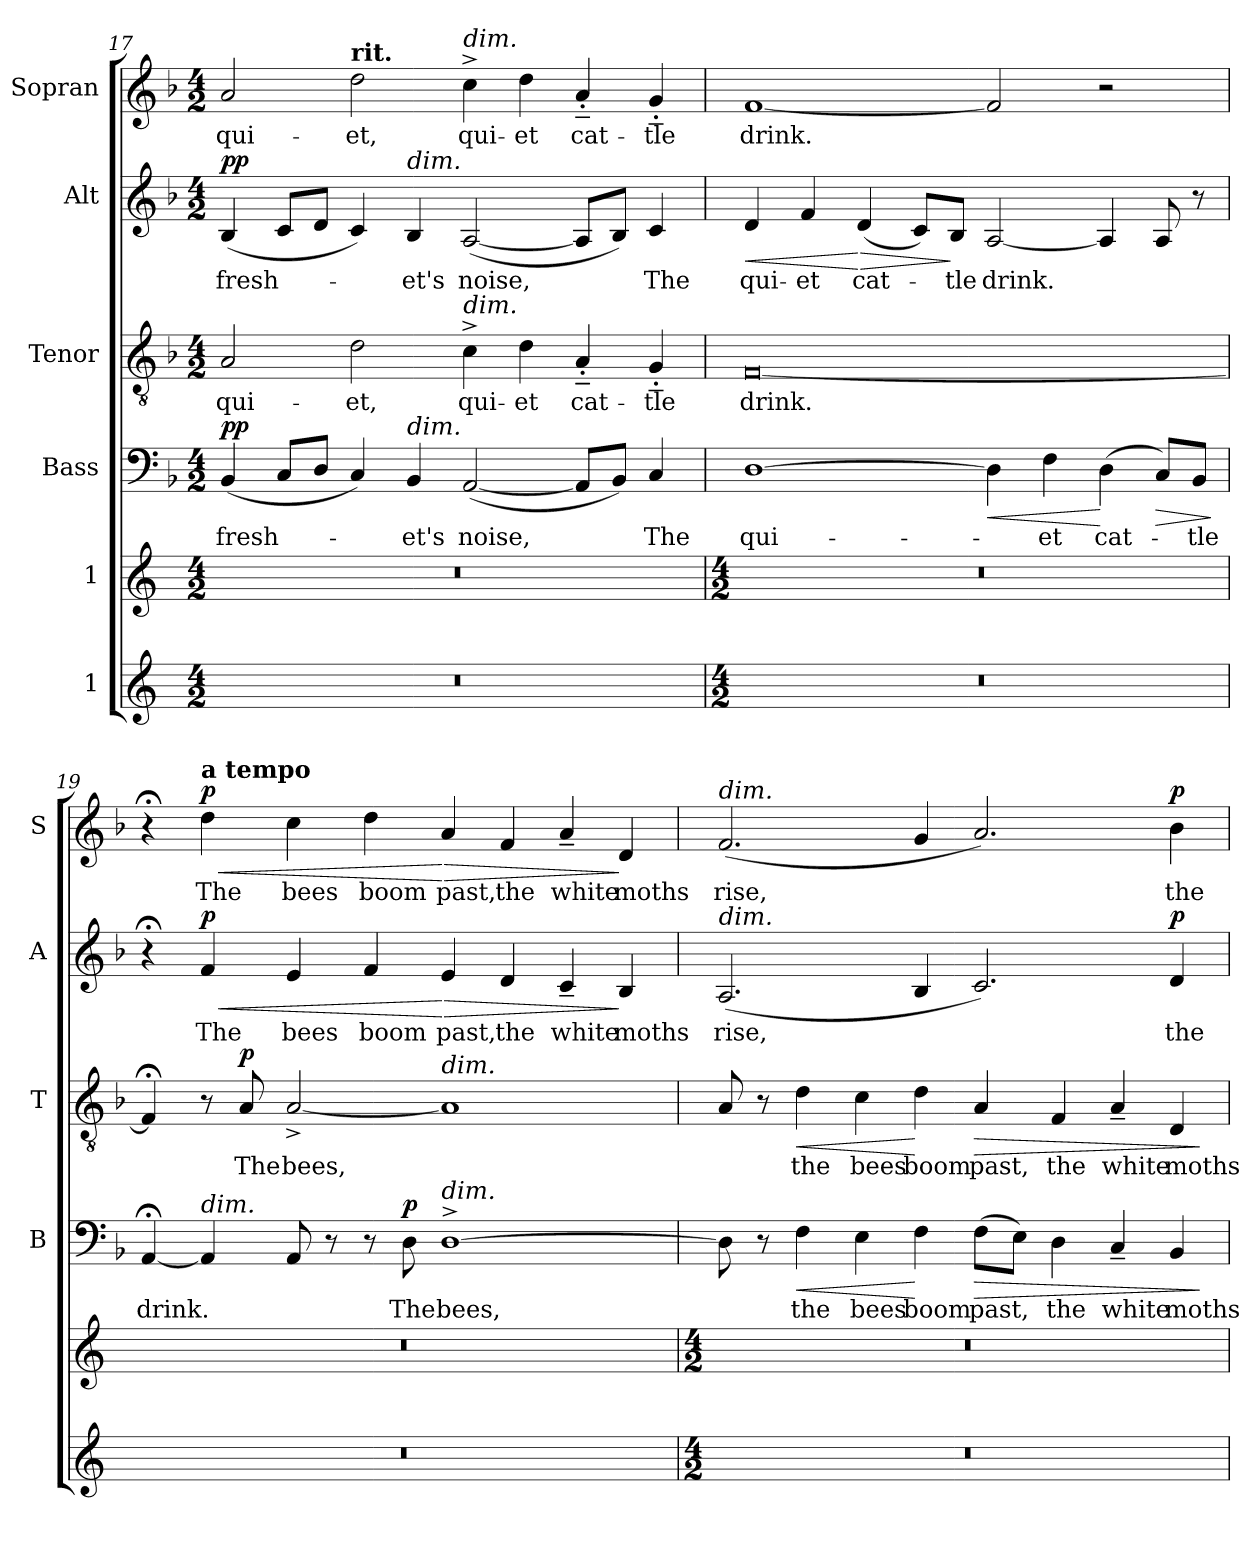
**kern	**kern	**kern	**text	**dynam	**kern	**text	**dynam	**kern	**text	**dynam	**kern	**text	**dynam
*part6	*part5	*part4	*part4	*part4	*part3	*part3	*part3	*part2	*part2	*part2	*part1	*part1	*part1
*staff6	*staff5	*staff4	*staff4	*staff4	*staff3	*staff3	*staff3	*staff2	*staff2	*staff2	*staff1	*staff1	*staff1
*I"1	*I"1	*I"Bass	*	*	*I"Tenor	*	*	*I"Alt	*	*	*I"Sopran	*	*
*	*	*I'B	*	*	*I'T	*	*	*I'A	*	*	*I'S	*	*
*clefG2	*clefG2	*clefF4	*	*	*clefGv2	*	*	*clefG2	*	*	*clefG2	*	*
*k[]	*k[]	*k[b-]	*	*	*k[b-]	*	*	*k[b-]	*	*	*k[b-]	*	*
*	*	*F:	*	*	*F:	*	*	*F:	*	*	*F:	*	*
*M4/2	*M4/2	*M4/2	*	*	*M4/2	*	*	*M4/2	*	*	*M4/2	*	*
=17	=17	=17	=17	=17	=17	=17	=17	=17	=17	=17	=17	=17	=17
!	!	!	!LO:LY:b	!LO:DY:b	!	!LO:LY:b	!	!	!LO:LY:b	!LO:DY:b	!	!LO:LY:b	!
0r	0r	(<4BB-/	fresh-	pp	2A/	qui-	.	(<4B-/	fresh-	pp	2a/	qui-	.
.	.	8C/L	.	.	.	.	.	8c/L	.	.	.	.	.
.	.	8D/J	.	.	.	.	.	8d/J	.	.	.	.	.
!	!	!	!	!	!	!	!	!	!	!	!LO:TX:a:B:t=rit.	!	!
!	!	!	!	!	!	!LO:LY:b	!	!	!	!	!	!LO:LY:b	!
.	.	4C/)	.	.	2d\	-et,	.	4c/)	.	.	2dd\	-et,	.
!	!	!	!	!	!	!	!	!LO:TX:a:i:t=dim.	!	!	!	!	!
!	!	!LO:TX:a:i:t=dim.	!	!	!	!	!	!	!	!	!	!	!
!	!	!	!LO:LY:b	!	!	!	!	!	!LO:LY:b	!	!	!	!
.	.	4BB-/	-et's	.	.	.	.	4B-/	-et's	.	.	.	.
!	!	!	!	!	!	!	!	!	!	!	!LO:TX:a:i:t=dim.	!	!
!	!	!	!	!	!LO:TX:a:i:t=dim.	!	!	!	!	!	!	!	!
!	!	!	!LO:LY:b	!	!	!LO:LY:b	!	!	!LO:LY:b	!	!	!LO:LY:b	!
.	.	(<[2AA/	noise,	.	4c^\	qui-	.	(<[2A/	noise,	.	4cc^\	qui-	.
!	!	!	!	!	!	!LO:LY:b	!	!	!	!	!	!LO:LY:b	!
.	.	.	.	.	4d\	-et	.	.	.	.	4dd\	-et	.
!	!	!	!	!	!	!LO:LY:b	!	!	!	!	!	!LO:LY:b	!
.	.	8AA/L]	.	.	4A'~/	cat-	.	8A/L]	.	.	4a'~/	cat-	.
.	.	8BB-/J)	.	.	.	.	.	8B-/J)	.	.	.	.	.
!	!	!	!LO:LY:b	!	!	!LO:LY:b	!	!	!LO:LY:b	!	!	!LO:LY:b	!
.	.	4C/	The	.	4G'~/	-tle	.	4c/	The	.	4g'~/	-tle	.
!!LO:LB:g=z
=18	=18	=18	=18	=18	=18	=18	=18	=18	=18	=18	=18	=18	=18
*M4/2	*M4/2	*	*	*	*	*	*	*	*	*	*	*	*
!	!	!	!LO:LY:b	!	!	!LO:LY:b	!	!	!LO:LY:b	!LO:HP:b	!	!LO:LY:b	!
0r	0r	[1D	qui-	.	[0F	drink.	.	4d/	qui-	<	[1f	drink.	.
!	!	!	!	!	!	!	!	!	!LO:LY:b	!	!	!	!
.	.	.	.	.	.	.	.	4f/	-et	.	.	.	.
!	!	!	!	!	!	!	!	!	!LO:LY:b	!LO:HP:n=1:b	!	!	!
.	.	.	.	.	.	.	.	(<4d/	cat-	[ >	.	.	.
.	.	.	.	.	.	.	.	8c/L)	.	.	.	.	.
!	!	!	!	!	!	!	!	!	!LO:LY:b	!	!	!	!
.	.	.	.	.	.	.	.	8B-/J	-tle	]	.	.	.
!	!	!	!	!LO:HP:b	!	!	!	!	!LO:LY:b	!	!	!	!
.	.	4D\]	.	<	.	.	.	[2A/	drink.	.	2f/]	.	.
!	!	!	!LO:LY:b	!	!	!	!	!	!	!	!	!	!
.	.	4F\	-et	.	.	.	.	.	.	.	.	.	.
!	!	!	!LO:LY:b	!	!	!	!	!	!	!	!	!	!
.	.	(>4D\	cat-	[	.	.	.	4A/]	.	.	2r	.	.
!	!	!	!	!LO:HP:b	!	!	!	!	!	!	!	!	!
.	.	8C/L)	.	>	.	.	.	8A/	.	.	.	.	.
!	!	!	!LO:LY:b	!	!	!	!	!	!	!	!	!	!
.	.	8BB-/J	-tle	.	.	.	.	8r	.	.	.	.	.
.	.	.	.	]	.	.	.	.	.	.	.	.	.
=19	=19	=19	=19	=19	=19	=19	=19	=19	=19	=19	=19	=19	=19
!	!	!	!LO:LY:b	!	!	!	!	!	!	!	!	!	!
0r	0r	[4AA;</	drink.	.	4F;</]	.	.	4r;<	.	.	4r;<	.	.
!	!	!	!	!	!	!	!	!	!	!	!LO:TX:a:B:t=a tempo	!	!
!	!	!LO:TX:a:i:t=dim.	!	!	!	!	!	!	!	!	!	!	!
!	!	!	!	!	!	!	!	!	!LO:LY:b	!LO:HP:b	!	!LO:LY:b	!LO:HP:b
!	!	!	!	!	!	!	!	!	!	!LO:DY:n=1:b	!	!	!LO:DY:n=1:b
.	.	4AA/]	.	.	8r	.	.	4f/	The	< p	4dd\	The	< p
!	!	!	!	!	!	!LO:LY:b	!LO:DY:b	!	!	!	!	!	!
.	.	.	.	.	8A/	The	p	.	.	.	.	.	.
!	!	!	!	!	!	!LO:LY:b	!	!	!LO:LY:b	!	!	!LO:LY:b	!
.	.	8AA/	.	.	[2A^/	bees,	.	4e/	bees	.	4cc\	bees	.
.	.	8r	.	.	.	.	.	.	.	.	.	.	.
!	!	!	!	!	!	!	!	!	!LO:LY:b	!	!	!LO:LY:b	!
.	.	8r	.	.	.	.	.	4f/	boom	.	4dd\	boom	.
!	!	!	!LO:LY:b	!LO:DY:b	!	!	!	!	!	!	!	!	!
.	.	8D\	The	p	.	.	.	.	.	.	.	.	.
!	!	!	!	!	!LO:TX:a:i:t=dim.	!	!	!	!	!	!	!	!
!	!	!LO:TX:a:i:t=dim.	!	!	!	!	!	!	!	!	!	!	!
!	!	!	!LO:LY:b	!	!	!	!	!	!LO:LY:b	!LO:HP:n=1:b	!	!LO:LY:b	!LO:HP:n=1:b
.	.	[1D^	bees,	.	1A]	.	.	4e/	past,	[ >	4a/	past,	[ >
!	!	!	!	!	!	!	!	!	!LO:LY:b	!	!	!LO:LY:b	!
.	.	.	.	.	.	.	.	4d/	the	.	4f/	the	.
!	!	!	!	!	!	!	!	!	!LO:LY:b	!	!	!LO:LY:b	!
.	.	.	.	.	.	.	.	4c~/	white	.	4a~/	white	.
!	!	!	!	!	!	!	!	!	!LO:LY:b	!	!	!LO:LY:b	!
.	.	.	.	.	.	.	.	4B-/	moths	]	4d/	moths	]
!!LO:PB:g=z
=20	=20	=20	=20	=20	=20	=20	=20	=20	=20	=20	=20	=20	=20
*M4/2	*M4/2	*	*	*	*	*	*	*	*	*	*	*	*
!	!	!	!	!	!	!	!	!	!	!	!LO:TX:a:i:t=dim.	!	!
!	!	!	!	!	!	!	!	!LO:TX:a:i:t=dim.	!	!	!	!	!
!	!	!	!	!	!	!	!	!	!LO:LY:b	!	!	!LO:LY:b	!
0r	0r	8D\]	.	.	8A/	.	.	(<2.A/	rise,	.	(<2.f/	rise,	.
.	.	8r	.	.	8r	.	.	.	.	.	.	.	.
!	!	!	!LO:LY:b	!LO:HP:b	!	!LO:LY:b	!LO:HP:b	!	!	!	!	!	!
.	.	4F\	the	<	4d\	the	<	.	.	.	.	.	.
!	!	!	!LO:LY:b	!	!	!LO:LY:b	!	!	!	!	!	!	!
.	.	4E\	bees	.	4c\	bees	.	.	.	.	.	.	.
!	!	!	!LO:LY:b	!	!	!LO:LY:b	!	!	!	!	!	!	!
.	.	4F\	boom	[	4d\	boom	[	4B-/	.	.	4g/	.	.
!	!	!	!LO:LY:b	!LO:HP:b	!	!LO:LY:b	!LO:HP:b	!	!	!	!	!	!
.	.	(>8F\L	past,	>	4A/	past,	>	2.c/)	.	.	2.a/)	.	.
.	.	8E\J)	.	.	.	.	.	.	.	.	.	.	.
!	!	!	!LO:LY:b	!	!	!LO:LY:b	!	!	!	!	!	!	!
.	.	4D\	the	.	4F/	the	.	.	.	.	.	.	.
!	!	!	!LO:LY:b	!	!	!LO:LY:b	!	!	!	!	!	!	!
.	.	4C~/	white	.	4A~/	white	.	.	.	.	.	.	.
!	!	!	!LO:LY:b	!	!	!LO:LY:b	!	!	!LO:LY:b	!LO:DY:b	!	!LO:LY:b	!LO:DY:b
.	.	4BB-/	moths	.	4D/	moths	.	4d/	the	p	4b-\	the	p
.	.	.	.	]	.	.	]	.	.	.	.	.	.
=	=	=	=	=	=	=	=	=	=	=	=	=	=
*-	*-	*-	*-	*-	*-	*-	*-	*-	*-	*-	*-	*-	*-
